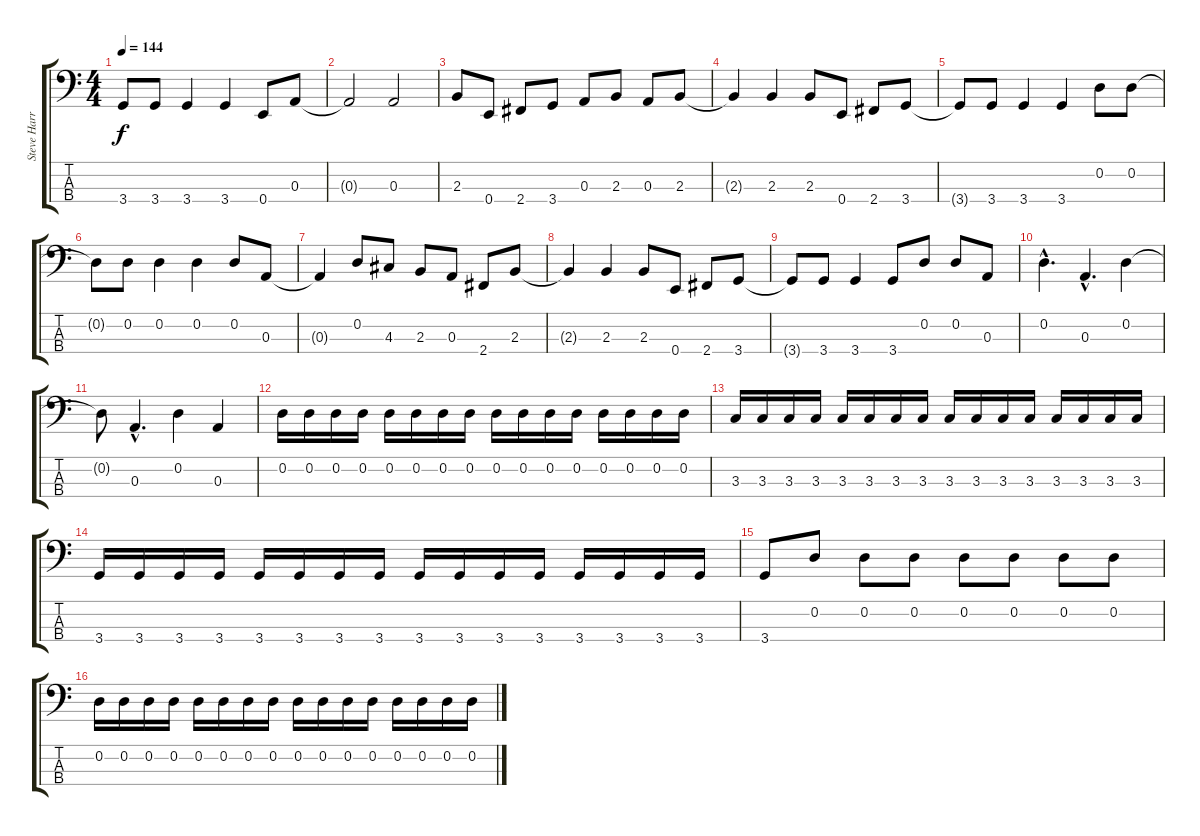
\track ("Steve Harris" "Steve Harr") {instrument electricbassfinger}
\staff {score tabs}
\tuning (G2 D2 A1 E1) {hide}
\ts (4 4)
\tempo 144
\clef f4
\ks c
3.4{t}.8{dy f} 3.4.8 3.4.4 3.4.4 0.4.8 0.3.8 |
0.3{t}.2 0.3.2 |
2.3.8 0.4.8 2.4.8 3.4.8 0.3.8 2.3.8 0.3.8 2.3.8 |
2.3{t}.4 2.3.4 2.3.8 0.4.8 2.4.8 3.4.8 |
3.4{t}.8 3.4.8 3.4.4 3.4.4 0.2.8 0.2.8 |
0.2{t}.8 0.2.8 0.2.4 0.2.4 0.2.8 0.3.8 |
0.3{t}.4 0.2.8 4.3.8 2.3.8 0.3.8 2.4.8 2.3.8 |
2.3{t}.4 2.3.4 2.3.8 0.4.8 2.4.8 3.4.8 |
3.4{t}.8 3.4.8 3.4.4 3.4.8 0.2.8 0.2.8 0.3.8 |
0.2{hac}.4{d} 0.3{hac}.4{d} 0.2.4 |
0.2{t}.8 0.3{hac}.4{d} 0.2.4 0.3.4 |
0.2.16 0.2.16 0.2.16 0.2.16 0.2.16 0.2.16 0.2.16 0.2.16 0.2.16 0.2.16 0.2.16 0.2.16 0.2.16 0.2.16 0.2.16 0.2.16 |
3.3.16 3.3.16 3.3.16 3.3.16 3.3.16 3.3.16 3.3.16 3.3.16 3.3.16 3.3.16 3.3.16 3.3.16 3.3.16 3.3.16 3.3.16 3.3.16 |
3.4.16 3.4.16 3.4.16 3.4.16 3.4.16 3.4.16 3.4.16 3.4.16 3.4.16 3.4.16 3.4.16 3.4.16 3.4.16 3.4.16 3.4.16 3.4.16 |
3.4.8 0.2.8 0.2.8 0.2.8 0.2.8 0.2.8 0.2.8 0.2.8 |
0.2.16 0.2.16 0.2.16 0.2.16 0.2.16 0.2.16 0.2.16 0.2.16 0.2.16 0.2.16 0.2.16 0.2.16 0.2.16 0.2.16 0.2.16 0.2.16
